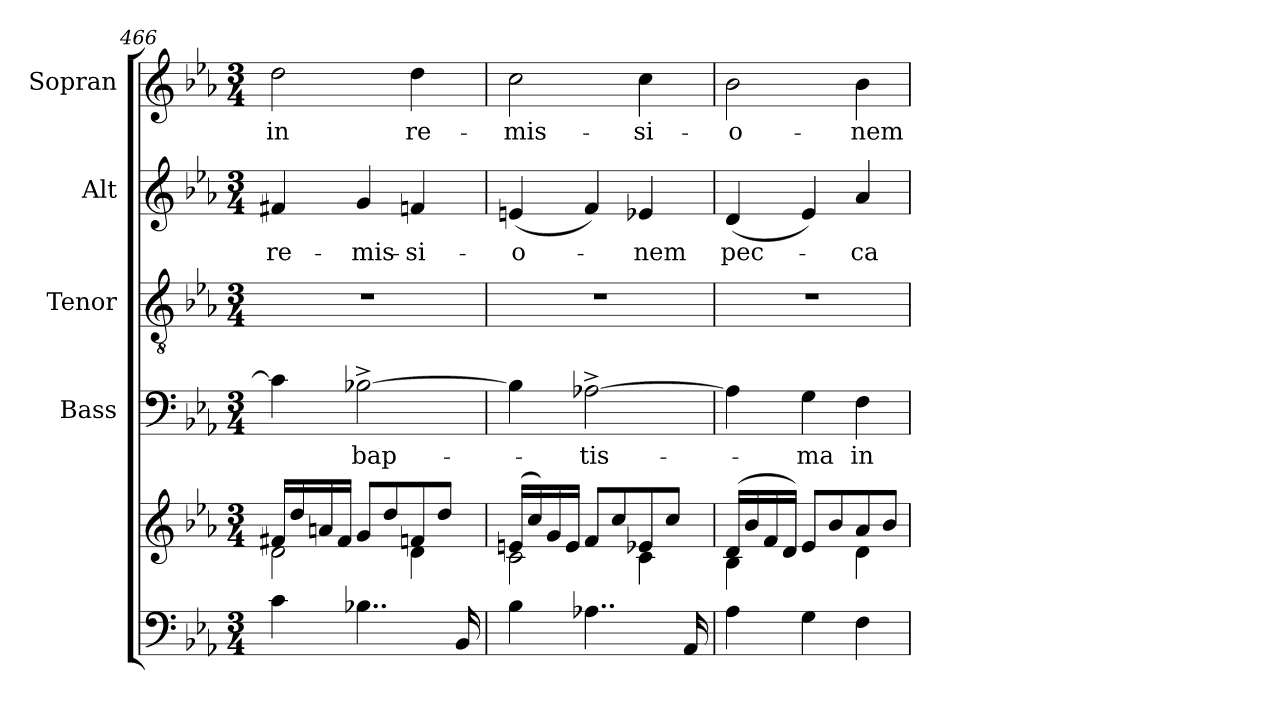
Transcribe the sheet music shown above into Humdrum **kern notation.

**kern	**kern	**kern	**text	**kern	**kern	**text	**kern	**text
*part5	*part5	*part4	*part4	*part3	*part2	*part2	*part1	*part1
*staff6	*staff5	*staff4	*staff4	*staff3	*staff2	*staff2	*staff1	*staff1
*	*	*I"Bass	*	*I"Tenor	*I"Alt	*	*I"Sopran	*
*	*	*I'B.	*	*I'T.	*I'A.	*	*I'S.	*
!!LO:PB:g=z
*clefF4	*clefG2	*clefF4	*	*clefGv2	*clefG2	*	*clefG2	*
*k[b-e-a-]	*k[b-e-a-]	*k[b-e-a-]	*	*k[b-e-a-]	*k[b-e-a-]	*	*k[b-e-a-]	*
*E-:	*E-:	*E-:	*	*E-:	*E-:	*	*E-:	*
*M3/4	*M3/4	*M3/4	*	*M3/4	*M3/4	*	*M3/4	*
=466	=466	=466	=466	=466	=466	=466	=466	=466
*	*^	*	*	*	*	*	*	*
!	!	!	!	!	!	!	!LO:LY:b	!	!LO:LY:b
4c\	16f#X/LL	2d\	4c\]	.	2.r	4f#X/	re-	2dd\	in
.	16dd/	.	.	.	.	.	.	.	.
.	16an/	.	.	.	.	.	.	.	.
.	16f#/JJ	.	.	.	.	.	.	.	.
!	!	!	!	!LO:LY:b	!	!	!LO:LY:b	!	!
4..B-X\	8g/L	.	[2B-X^>\	bap-	.	4g/	-mis-	.	.
.	8dd/	.	.	.	.	.	.	.	.
!	!	!	!	!	!	!	!LO:LY:b	!	!LO:LY:b
.	8fn/	4d\	.	.	.	4fn/	-si-	4dd\	re-
.	8dd/J	.	.	.	.	.	.	.	.
16BB-/	.	.	.	.	.	.	.	.	.
=467	=467	=467	=467	=467	=467	=467	=467	=467	=467
!	!	!	!	!	!	!	!LO:LY:b	!	!LO:LY:b
4B-\	(>16en/LL	2c\	4B-\]	.	2.r	(<4en/	-o-	2cc\	-mis-
.	16cc/)	.	.	.	.	.	.	.	.
.	16g/	.	.	.	.	.	.	.	.
.	16e/JJ	.	.	.	.	.	.	.	.
!	!	!	!	!LO:LY:b	!	!	!	!	!
4..A-X\	8f/L	.	[2A-X^>\	-tis-	.	4f/)	.	.	.
.	8cc/	.	.	.	.	.	.	.	.
!	!	!	!	!	!	!	!LO:LY:b	!	!LO:LY:b
.	8e-X/	4c\	.	.	.	4e-X/	-nem	4cc\	-si-
.	8cc/J	.	.	.	.	.	.	.	.
16AA-/	.	.	.	.	.	.	.	.	.
=468	=468	=468	=468	=468	=468	=468	=468	=468	=468
!	!	!	!	!	!	!	!LO:LY:b	!	!LO:LY:b
4A-\	(>16d/LL	4B-\	4A-\]	.	2.r	(<4d/	pec-	2b-\	-o-
.	16b-/	.	.	.	.	.	.	.	.
.	16f/	.	.	.	.	.	.	.	.
.	16d/JJ)	.	.	.	.	.	.	.	.
!	!	!	!	!LO:LY:b	!	!	!	!	!
4G\	8e-/L	4ryy	4G\	-ma	.	4e-/)	.	.	.
.	8b-/	.	.	.	.	.	.	.	.
!	!	!	!	!LO:LY:b	!	!	!LO:LY:b	!	!LO:LY:b
4F\	8a-/	4d\	4F\	in	.	4a-/	-ca-	4b-\	-nem
.	8b-/J	.	.	.	.	.	.	.	.
*	*v	*v	*	*	*	*	*	*	*
=	=	=	=	=	=	=	=	=
*-	*-	*-	*-	*-	*-	*-	*-	*-
